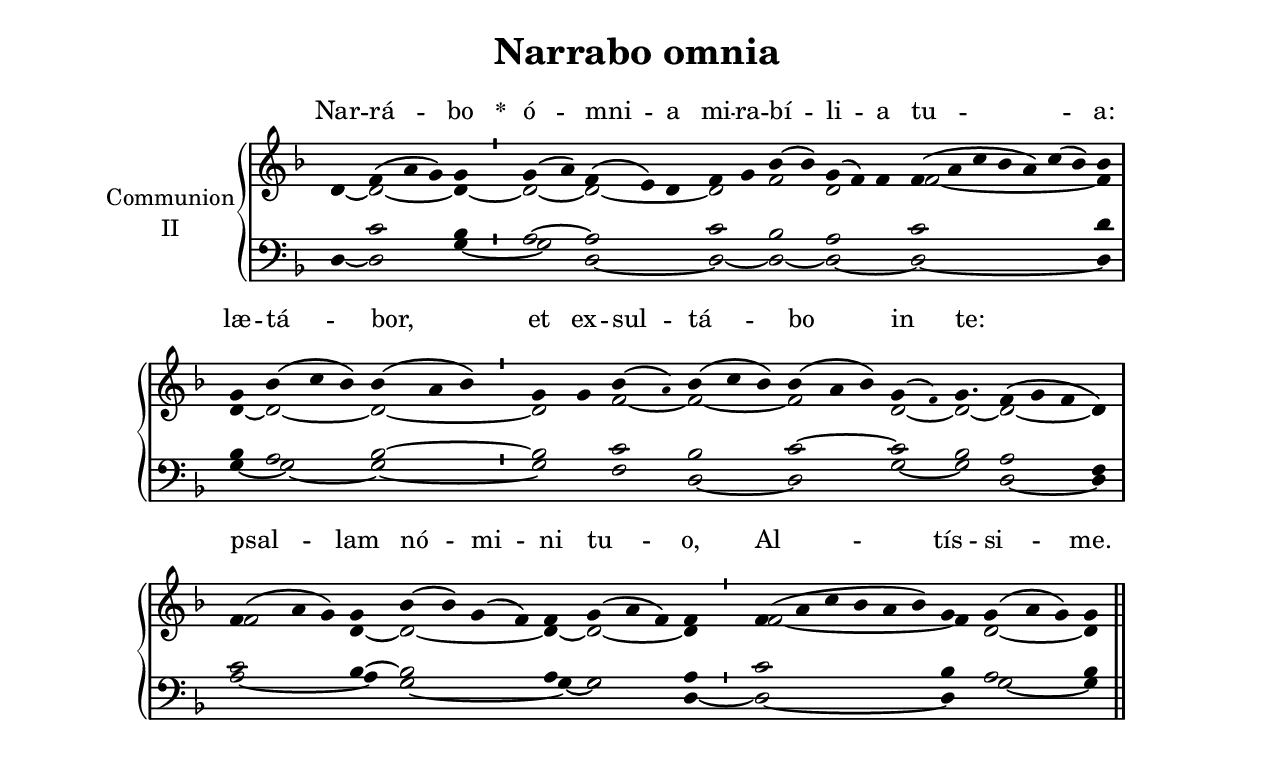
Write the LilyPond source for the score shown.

\version "2.18"
\include "gregorian.ly"
\include "noh2.ily"


%Page reference: page i.215
%(volume.page)

global = {
 \key g \dorian
 \cadenzaOn 
}

\header {
  title = \markup \center-column {"Narrabo omnia" \vspace #1 }
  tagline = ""
  composer = ""
}

\paper {
 #(include-special-characters)
  oddHeaderMarkup = \markup \fill-line {
    \line {}
    \center-column {
      \on-the-fly #first-page     " "
      \on-the-fly #not-first-page "Narrabo omnia"
    }
    \line { \on-the-fly #print-page-number-check-first \fromproperty #'page:page-number-string }
  }
  evenHeaderMarkup = \markup \fill-line {
    \line { \on-the-fly #print-page-number-check-first \fromproperty #'page:page-number-string }
    \center-column { "Narrabo omnia" }
    \line {}
  }
}

chantText = \lyricmode {
Nar -- rá -- bo 
\set stanza = " * " ó -- mni -- a mi -- ra -- bí -- li -- a tu -- _ a: 
læ -- tá -- bor, et ex -- sul -- tá -- bo in te: _ 
psal -- lam nó -- mi -- ni tu -- o, Al -- tís -- si -- me. }

chantMusic = {
\tieDown   d'4 f'4 ( a'4 g'4) g'4 \divisioMinima
 g'4 ( a'4) f'4 ( e'4) d'4 f'4 g'4 bes'4 ( bes'4) g'4 ( f'4) f'4 f'4 ( a'4 c''4 bes'4 a'4) c''4 ( bes'4) bes'4 \divisioMaxima \forceBreak

 g'4 bes'4 ( c''4 bes'4) bes'4 ( a'4 bes'4) \divisioMinima
 g'4 g'4 bes'4 ( \once \tweak #'font-size #-4 a' ) bes'4 ( c''4 bes'4) bes'4 ( a'4 bes'4) g'4 ( \once \tweak #'font-size #-4 f' ) g'4. f'4 ( g'4 f'4 d'4) \divisioMaxima \forceBreak

 f'4 ( a'4 g'4) g'4 bes'4 ( bes'4) g'4 ( f'4) f'4 g'4 ( a'4 f'4) f'4 \divisioMinima
 f'4 ( a'4 c''4 bes'4 a'4 bes'4) g'4 g'4 ( a'4 g'4) g'4 \finalis

}

altoMusic = {
d'4 ~ d'2*3/2 ~ d'4 ~ \divisioMinima
d'2 ~ d'2*3/2 ~ d'2 f'2 d'2*3/2 f'2*7/2 ~ f'4 \divisioMaxima
d'4 ~ d'2*3/2 ~ d'2*3/2 ~ \divisioMinima
d'2 f'2 ~ f'2*3/2 ~ f'2*3/2 d'2 ~ d'2*3/4 ~ d'2*3/2 ~ d'4 \divisioMaxima
f'2*3/2 d'4 ~ d'2*4/2 ~ d'4 ~ d'2*3/2 ~ d'4 \divisioMinima
f'2*6/2 ~ f'4 d'2*3/2 ~ d'4 \finalis
}

tenorMusic = {
r4 c'2*3/2 bes4 \divisioMinima
a2 ~ a2*3/2 c'2 bes2 a2*3/2 c'2*7/2 d'4 \divisioMaxima
bes4 a2*3/2 bes2*3/2 ~ \divisioMinima
bes2 c'2 bes2*3/2 c'2*3/2 ~ c'2 bes2*3/4 a2*3/2 f4 \divisioMaxima
c'2*3/2 bes4 ~ bes2*4/2 a4 g2*3/2 a4 \divisioMinima
c'2*6/2 bes4 a2*3/2 bes4 \finalis
}

bassMusic = {
d4 ~ d2*3/2 g4 ~ \divisioMinima
g2 d2*3/2 ~ d2 ~ d2 ~ d2*3/2 ~ d2*7/2 ~ d4 \divisioMaxima
g4 ~ g2*3/2 ~ g2*3/2 ~ \divisioMinima
g2 f2 d2*3/2 ~ d2*3/2 g2 ~ g2*3/4 d2*3/2 ~ d4 \divisioMaxima
a2*3/2 ~ a4 g2*4/2 ~ g4 ~ g2*3/2 d4 ~ \divisioMinima
d2*6/2 ~ d4 g2*3/2 ~ g4 \finalis
}

voiceLines = {
\voiceLineStyle


}

\score{
  <<
    \new GrandStaff <<
      \set GrandStaff.autoBeaming = ##f
      \set GrandStaff.instrumentName = \markup \center-column {
        "Communion"
        "II"
      }
      \new Staff = up <<
        \new Voice = "chant" {
          \voiceOne \global \chantMusic
        }
        \new Voice {
          \voiceTwo \global \altoMusic
        }
      >>

      \new Staff = down <<
        \clef bass
        \new Voice {
          \voiceOne \global \tenorMusic
        }
        \new Voice {
          \voiceTwo \global \bassMusic
        }
	\new Voice {
        \voiceThree \global \voiceLines
        }
      >>
    >>
    \new Lyrics \lyricsto chant {
      \chantText
    }
  >>
  \layout{
  }
  \midi{
    \tempo 4 = 125
  }
}
